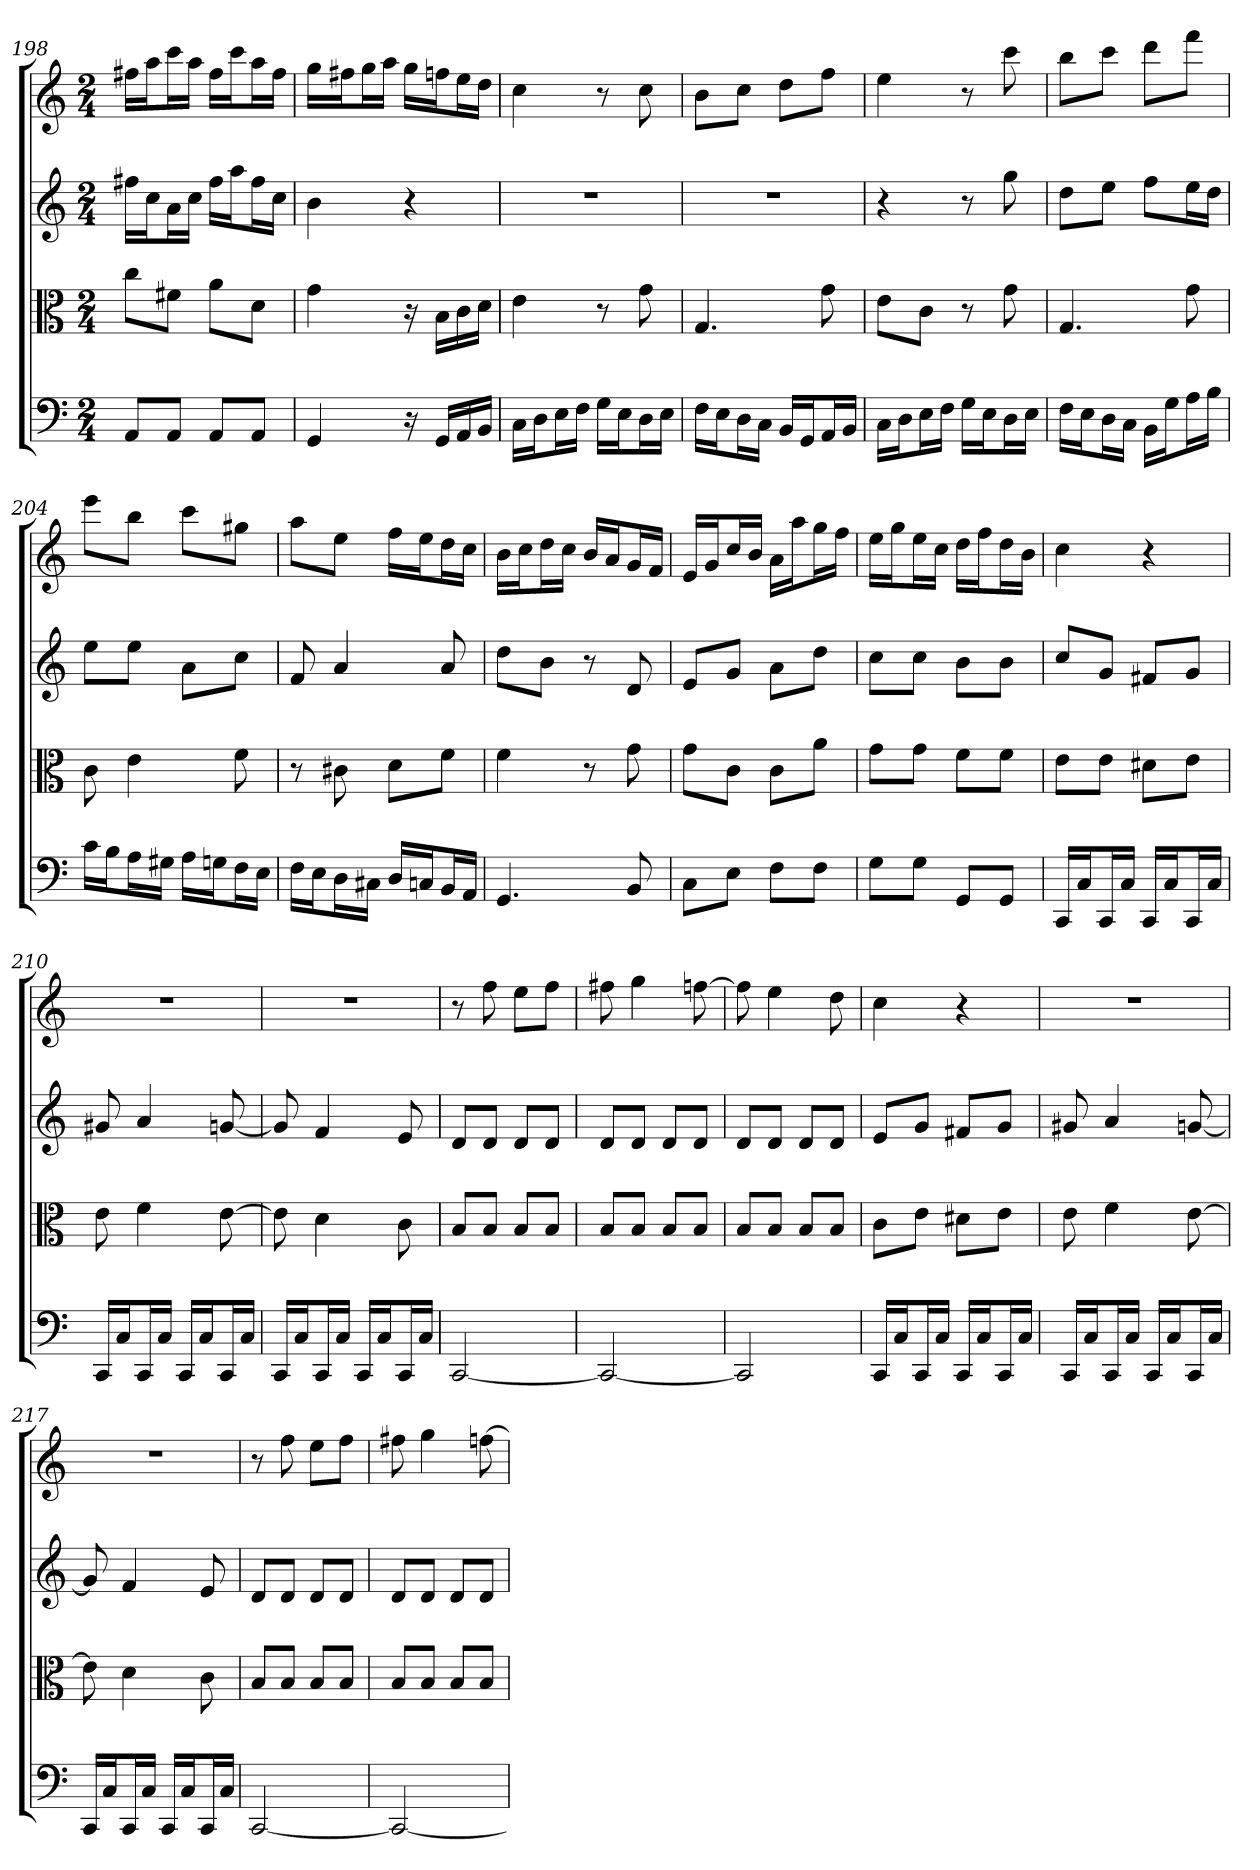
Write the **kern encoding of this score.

**kern	**kern	**kern	**kern
*part4	*part3	*part2	*part1
*staff4	*staff3	*staff2	*staff1
*clefF4	*clefC3	*	*
*k[]	*k[]	*k[]	*k[]
*C:	*C:	*C:	*C:
*M2/4	*M2/4	*M2/4	*M2/4
=198	=198	=198	=198
8AA/L	8cc\L	16ff#XLL	16ff#XLL
.	.	16ccJ	16aaJ
8AA/J	8f#X\J	16aL	16cccL
.	.	16ccJJ	16aaJJ
8AA/L	8a\L	16ff#LL	16ff#LL
.	.	16aaJ	16cccJ
8AA/J	8d\J	16ff#L	16aaL
.	.	16ccJJ	16ff#JJ
=199	=199	=199	=199
4GG	4g	4b	16ggLL
.	.	.	16ff#XJ
.	.	.	16ggL
.	.	.	16aaJJ
16r	16r	4r	16ggLL
16GG/LL	16B\LL	.	16ffnJ
16AA/	16c\	.	16eeL
16BB/JJ	16d\JJ	.	16ddJJ
=200	=200	=200	=200
16C\LL	4e	2r	4cc
16D\J	.	.	.
16E\L	.	.	.
16F\JJ	.	.	.
16G\LL	8r	.	8r
16E\J	.	.	.
16D\L	8g	.	8cc
16E\JJ	.	.	.
=201	=201	=201	=201
16F\LL	4.G	2r	8bL
16E\J	.	.	.
16D\L	.	.	8ccJ
16C\JJ	.	.	.
16BB/LL	.	.	8ddL
16GG/J	.	.	.
16AA/L	8g	.	8ffJ
16BB/JJ	.	.	.
=202	=202	=202	=202
16C\LL	8e\L	4r	4ee
16D\J	.	.	.
16E\L	8c\J	.	.
16F\JJ	.	.	.
16G\LL	8r	8r	8r
16E\J	.	.	.
16D\L	8g	8gg	8ccc
16E\JJ	.	.	.
=203	=203	=203	=203
16F\LL	4.G	8ddL	8bbL
16E\J	.	.	.
16D\L	.	8eeJ	8cccJ
16C\JJ	.	.	.
16BB\LL	.	8ffL	8dddL
16G\J	.	.	.
16A\L	8g	16eeL	8fffJ
16B\JJ	.	16ddJJ	.
=204	=204	=204	=204
16c\LL	8c	8eeL	8eeeL
16B\J	.	.	.
16A\L	4e	8eeJ	8bbJ
16G#X\JJ	.	.	.
16A\LL	.	8aL	8cccL
16Gn\J	.	.	.
16F\L	8f	8ccJ	8gg#XJ
16E\JJ	.	.	.
=205	=205	=205	=205
16F\LL	8r	8f	8aaL
16E\J	.	.	.
16D\L	8c#X	4a	8eeJ
16C#X\JJ	.	.	.
16D/LL	8d\L	.	16ffLL
16Cn/J	.	.	16eeJ
16BB/L	8f\J	8a	16ddL
16AA/JJ	.	.	16ccJJ
=206	=206	=206	=206
4.GG	4f	8ddL	16bLL
.	.	.	16ccJ
.	.	8bJ	16ddL
.	.	.	16ccJJ
.	8r	8r	16bLL
.	.	.	16aJ
8BB	8g	8d	16gL
.	.	.	16fJJ
=207	=207	=207	=207
8C\L	8g\L	8eL	16eLL
.	.	.	16gJ
8E\J	8c\J	8gJ	16ccL
.	.	.	16bJJ
8F\L	8c\L	8aL	16aLL
.	.	.	16aaJ
8F\J	8a\J	8ddJ	16ggL
.	.	.	16ffJJ
=208	=208	=208	=208
8G\L	8g\L	8ccL	16eeLL
.	.	.	16ggJ
8G\J	8g\J	8ccJ	16eeL
.	.	.	16ccJJ
8GG/L	8f\L	8bL	16ddLL
.	.	.	16ffJ
8GG/J	8f\J	8bJ	16ddL
.	.	.	16bJJ
=209	=209	=209	=209
16CC/LL	8e\L	8ccL	4cc
16C/J	.	.	.
16CC/L	8e\J	8gJ	.
16C/JJ	.	.	.
16CC/LL	8d#X\L	8f#XL	4r
16C/J	.	.	.
16CC/L	8e\J	8gJ	.
16C/JJ	.	.	.
=210	=210	=210	=210
16CC/LL	8e	8g#X	2r
16C/J	.	.	.
16CC/L	4f	4a	.
16C/JJ	.	.	.
16CC/LL	.	.	.
16C/J	.	.	.
16CC/L	[8e	[8gn	.
16C/JJ	.	.	.
=211	=211	=211	=211
16CC/LL	8e]	8g]	2r
16C/J	.	.	.
16CC/L	4d	4f	.
16C/JJ	.	.	.
16CC/LL	.	.	.
16C/J	.	.	.
16CC/L	8c	8e	.
16C/JJ	.	.	.
=212	=212	=212	=212
[2CC	8B/L	8dL	8r
.	8B/J	8dJ	8ff
.	8B/L	8dL	8eeL
.	8B/J	8dJ	8ffJ
=213	=213	=213	=213
2CC_	8B/L	8dL	8ff#X
.	8B/J	8dJ	4gg
.	8B/L	8dL	.
.	8B/J	8dJ	[8ffn
=214	=214	=214	=214
2CC]	8B/L	8dL	8ff]
.	8B/J	8dJ	4ee
.	8B/L	8dL	.
.	8B/J	8dJ	8dd
=215	=215	=215	=215
16CC/LL	8c\L	8eL	4cc
16C/J	.	.	.
16CC/L	8e\J	8gJ	.
16C/JJ	.	.	.
16CC/LL	8d#X\L	8f#XL	4r
16C/J	.	.	.
16CC/L	8e\J	8gJ	.
16C/JJ	.	.	.
=216	=216	=216	=216
16CC/LL	8e	8g#X	2r
16C/J	.	.	.
16CC/L	4f	4a	.
16C/JJ	.	.	.
16CC/LL	.	.	.
16C/J	.	.	.
16CC/L	[8e	[8gn	.
16C/JJ	.	.	.
=217	=217	=217	=217
16CC/LL	8e]	8g]	2r
16C/J	.	.	.
16CC/L	4d	4f	.
16C/JJ	.	.	.
16CC/LL	.	.	.
16C/J	.	.	.
16CC/L	8c	8e	.
16C/JJ	.	.	.
=218	=218	=218	=218
[2CC	8B/L	8dL	8r
.	8B/J	8dJ	8ff
.	8B/L	8dL	8eeL
.	8B/J	8dJ	8ffJ
=219	=219	=219	=219
2CC_	8B/L	8dL	8ff#X
.	8B/J	8dJ	4gg
.	8B/L	8dL	.
.	8B/J	8dJ	[8ffn
=	=	=	=
*-	*-	*-	*-
